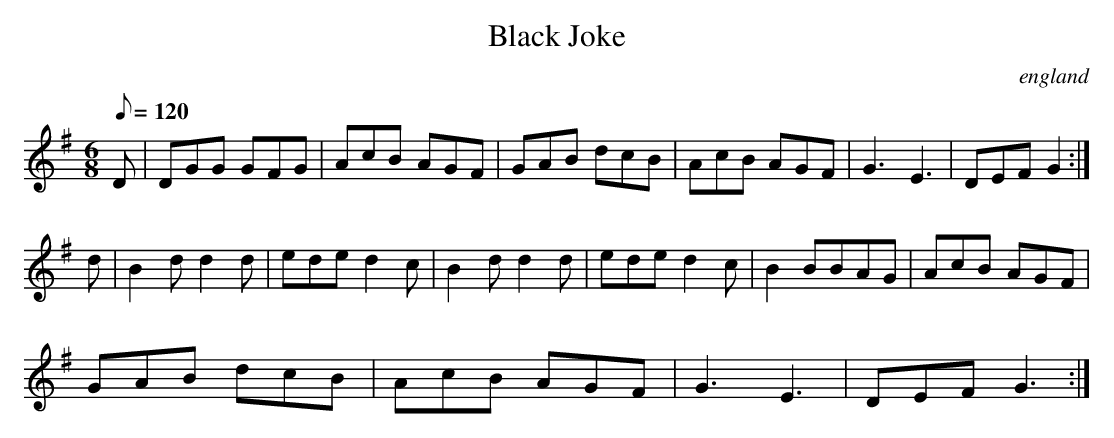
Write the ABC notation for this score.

X:1
T:Black Joke
O:england
M:6/8
L:1/8
Q:120
K:G
D|DGG GFG|AcB AGF|GAB dcB|AcB AGF|G3E3|DEFG2:|
d|B2dd2d|eded2c|B2dd2 d|eded2c|B2BBAG|AcB AGF|
GAB dcB|AcB AGF|G3E3|DEFG3:|]
